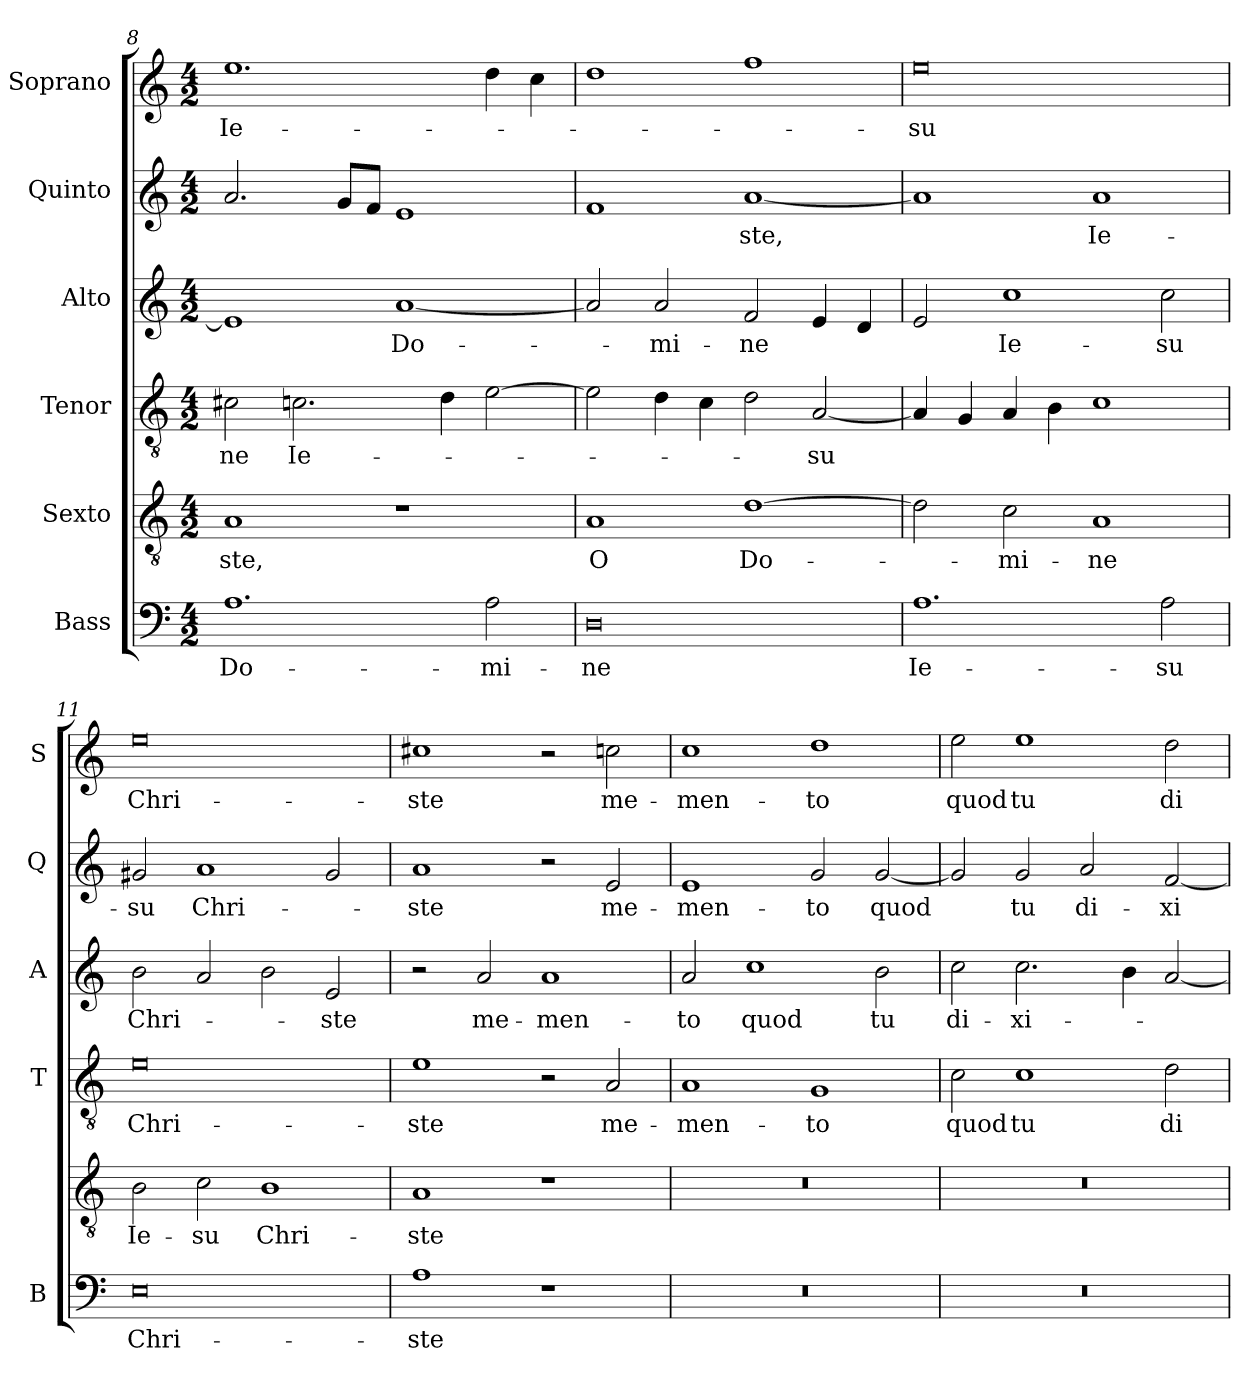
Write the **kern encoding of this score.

**kern	**text	**kern	**text	**kern	**text	**kern	**text	**kern	**text	**kern	**text
*part6	*part6	*part5	*part5	*part4	*part4	*part3	*part3	*part2	*part2	*part1	*part1
*staff6	*staff6	*staff5	*staff5	*staff4	*staff4	*staff3	*staff3	*staff2	*staff2	*staff1	*staff1
*I"Bass	*	*I"Sexto	*	*I"Tenor	*	*I"Alto	*	*I"Quinto	*	*I"Soprano	*
*I'B	*	*	*	*I'T	*	*I'A	*	*I'Q	*	*I'S	*
*clefF4	*	*clefGv2	*	*clefGv2	*	*clefG2	*	*clefG2	*	*clefG2	*
*k[]	*	*k[]	*	*k[]	*	*k[]	*	*k[]	*	*k[]	*
*C:	*	*C:	*	*C:	*	*C:	*	*C:	*	*C:	*
*M4/2	*	*M4/2	*	*M4/2	*	*M4/2	*	*M4/2	*	*M4/2	*
=8	=8	=8	=8	=8	=8	=8	=8	=8	=8	=8	=8
!	!LO:LY:b	!	!LO:LY:b	!	!LO:LY:b	!	!	!	!	!	!LO:LY:b
1.A	Do-	1A	-ste,	2c#X\	-ne	1e]	.	2.a/	.	1.ee	Ie-
!	!	!	!	!	!LO:LY:b	!	!	!	!	!	!
.	.	.	.	2.cn\	Ie-	.	.	.	.	.	.
.	.	.	.	.	.	.	.	8g/L	.	.	.
.	.	.	.	.	.	.	.	8f/J	.	.	.
!	!	!	!	!	!	!	!LO:LY:b	!	!	!	!
.	.	1r	.	.	.	[1a	Do-	1e	.	.	.
.	.	.	.	4d\	.	.	.	.	.	.	.
!	!LO:LY:b	!	!	!	!	!	!	!	!	!	!
2A\	-mi-	.	.	[2e\	.	.	.	.	.	4dd\	.
.	.	.	.	.	.	.	.	.	.	4cc\	.
=9	=9	=9	=9	=9	=9	=9	=9	=9	=9	=9	=9
!	!LO:LY:b	!	!LO:LY:b	!	!	!	!	!	!	!	!
0D	-ne	1A	O	2e\]	.	2a/]	.	1f	.	1dd	.
!	!	!	!	!	!	!	!LO:LY:b	!	!	!	!
.	.	.	.	4d\	.	2a/	-mi-	.	.	.	.
.	.	.	.	4c\	.	.	.	.	.	.	.
!	!	!	!LO:LY:b	!	!	!	!LO:LY:b	!	!LO:LY:b	!	!
.	.	[1d	Do-	2d\	.	2f/	-ne	[1a	-ste,	1ff	.
!	!	!	!	!	!LO:LY:b	!	!	!	!	!	!
.	.	.	.	[2A/	-su	4e/	.	.	.	.	.
.	.	.	.	.	.	4d/	.	.	.	.	.
!!LO:PB:g=z
=10	=10	=10	=10	=10	=10	=10	=10	=10	=10	=10	=10
!	!LO:LY:b	!	!	!	!	!	!	!	!	!	!LO:LY:b
1.A	Ie-	2d\]	.	4A/]	.	2e/	.	1a]	.	0ee	-su
.	.	.	.	4G/	.	.	.	.	.	.	.
!	!	!	!LO:LY:b	!	!	!	!LO:LY:b	!	!	!	!
.	.	2c\	-mi-	4A/	.	1cc	Ie-	.	.	.	.
.	.	.	.	4B\	.	.	.	.	.	.	.
!	!	!	!LO:LY:b	!	!	!	!	!	!LO:LY:b	!	!
.	.	1A	-ne	1c	.	.	.	1a	Ie-	.	.
!	!LO:LY:b	!	!	!	!	!	!LO:LY:b	!	!	!	!
2A\	-su	.	.	.	.	2cc\	-su	.	.	.	.
=11	=11	=11	=11	=11	=11	=11	=11	=11	=11	=11	=11
!	!LO:LY:b	!	!LO:LY:b	!	!LO:LY:b	!	!LO:LY:b	!	!LO:LY:b	!	!LO:LY:b
0E	Chri-	2B\	Ie-	0e	Chri-	2b\	Chri-	2g#X/	-su	0ee	Chri-
!	!	!	!LO:LY:b	!	!	!	!	!	!LO:LY:b	!	!
.	.	2c\	-su	.	.	2a/	.	1a	Chri-	.	.
!	!	!	!LO:LY:b	!	!	!	!	!	!	!	!
.	.	1B	Chri-	.	.	2b\	.	.	.	.	.
!	!	!	!	!	!	!	!LO:LY:b	!	!	!	!
.	.	.	.	.	.	2e/	-ste	2g#/	.	.	.
=12	=12	=12	=12	=12	=12	=12	=12	=12	=12	=12	=12
!	!LO:LY:b	!	!LO:LY:b	!	!LO:LY:b	!	!	!	!LO:LY:b	!	!LO:LY:b
1A	-ste	1A	-ste	1e	-ste	2r	.	1a	-ste	1cc#X	-ste
!	!	!	!	!	!	!	!LO:LY:b	!	!	!	!
.	.	.	.	.	.	2a/	me-	.	.	.	.
!	!	!	!	!	!	!	!LO:LY:b	!	!	!	!
1r	.	1r	.	2r	.	1a	-men-	2r	.	2r	.
!	!	!	!	!	!LO:LY:b	!	!	!	!LO:LY:b	!	!LO:LY:b
.	.	.	.	2A/	me-	.	.	2e/	me-	2ccn\	me-
=13	=13	=13	=13	=13	=13	=13	=13	=13	=13	=13	=13
!	!	!	!	!	!LO:LY:b	!	!LO:LY:b	!	!LO:LY:b	!	!LO:LY:b
0r	.	0r	.	1A	-men-	2a/	-to	1e	-men-	1cc	-men-
!	!	!	!	!	!	!	!LO:LY:b	!	!	!	!
.	.	.	.	.	.	1cc	quod	.	.	.	.
!	!	!	!	!	!LO:LY:b	!	!	!	!LO:LY:b	!	!LO:LY:b
.	.	.	.	1G	-to	.	.	2g/	-to	1dd	-to
!	!	!	!	!	!	!	!LO:LY:b	!	!LO:LY:b	!	!
.	.	.	.	.	.	2b\	tu	[2g/	quod	.	.
!!LO:LB:g=z
=14	=14	=14	=14	=14	=14	=14	=14	=14	=14	=14	=14
!	!	!	!	!	!LO:LY:b	!	!LO:LY:b	!	!	!	!LO:LY:b
0r	.	0r	.	2c\	quod	2cc\	di-	2g/]	.	2ee\	quod
!	!	!	!	!	!LO:LY:b	!	!LO:LY:b	!	!LO:LY:b	!	!LO:LY:b
.	.	.	.	1c	tu	2.cc\	-xi-	2g/	tu	1ee	tu
!	!	!	!	!	!	!	!	!	!LO:LY:b	!	!
.	.	.	.	.	.	.	.	2a/	di-	.	.
.	.	.	.	.	.	4b\	.	.	.	.	.
!	!	!	!	!	!LO:LY:b	!	!	!	!LO:LY:b	!	!LO:LY:b
.	.	.	.	2d\	di-	[2a/	.	[2f/	-xi-	2dd\	di-
=	=	=	=	=	=	=	=	=	=	=	=
*-	*-	*-	*-	*-	*-	*-	*-	*-	*-	*-	*-
